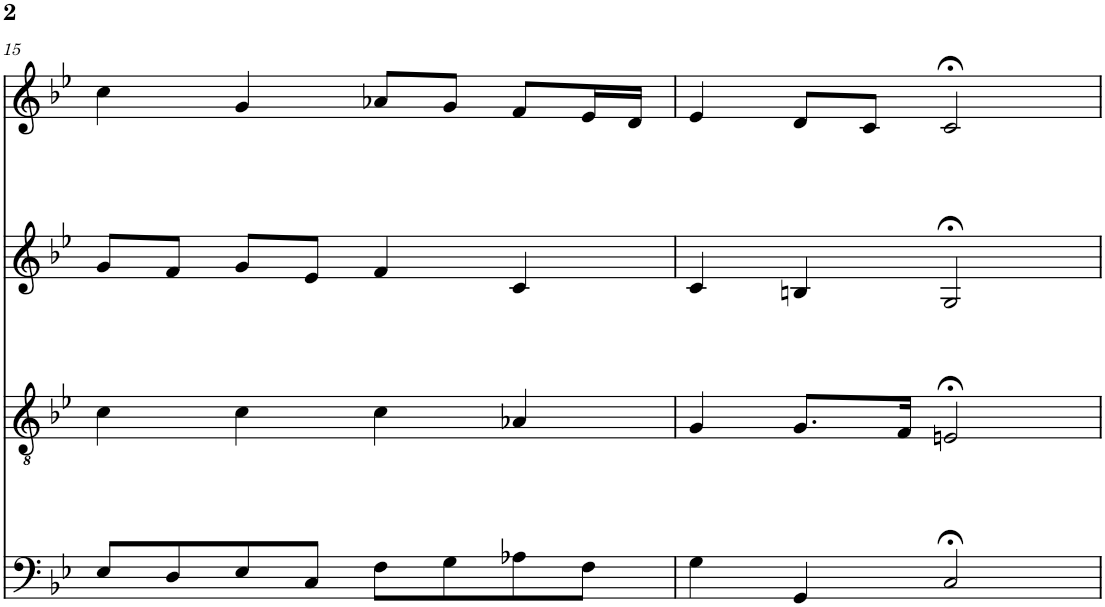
**kern	**kern	**kern	**kern
*part4	*part3	*part2	*part1
*staff4	*staff3	*staff2	*staff1
*I"bass	*I"tenor	*I"alto	*I"soprn
!!LO:PB:g=z
*clefF4	*clefGv2	*clefG2	*clefG2
*k[b-e-]	*k[b-e-]	*k[b-e-]	*k[b-e-]
*C:dor	*C:dor	*C:dor	*C:dor
*M4/4	*M4/4	*M4/4	*M4/4
=15	=15	=15	=15
8E-/L	4c\	8g/L	4cc\
8D/	.	8f/J	.
8E-/	4c\	8g/L	4g/
8C/J	.	8e-/J	.
8F\L	4c\	4f/	8a-X/L
8G\	.	.	8g/J
8A-X\	4A-X/	4c/	8f/L
8F\J	.	.	16e-/L
.	.	.	16d/JJ
=16	=16	=16	=16
4G\	4G/	4c/	4e-/
4GG/	8.G/L	4Bn/	8d/L
.	.	.	8c/J
.	16F/Jk	.	.
2C;</	2En;</	2G;</	2c;</
=	=	=	=
*-	*-	*-	*-
